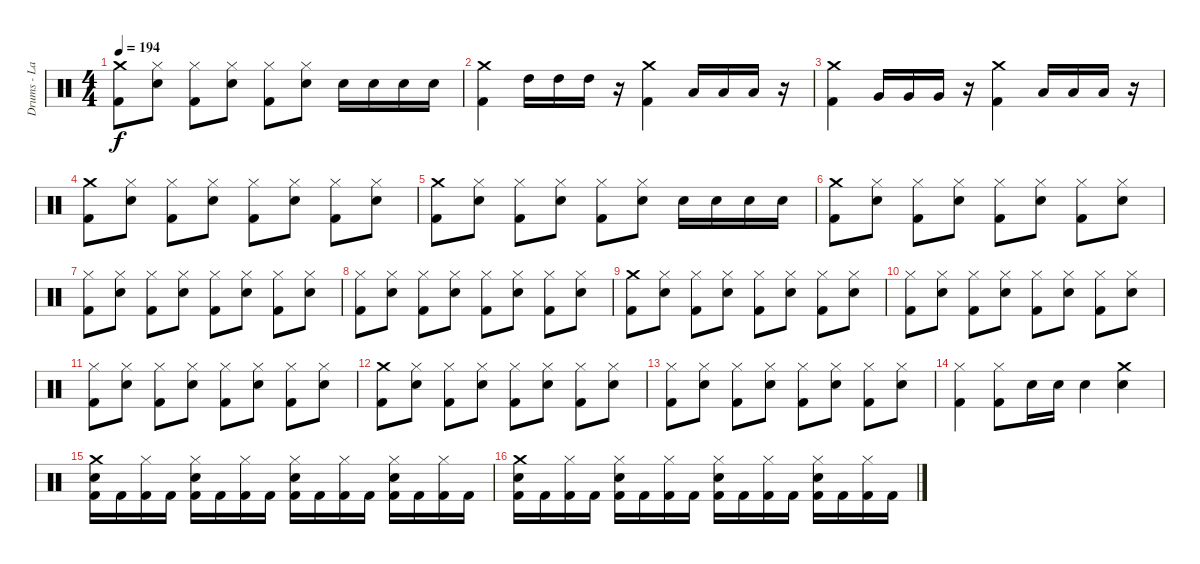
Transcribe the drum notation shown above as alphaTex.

\track ("Drums - Lars" "Drums - La") {instrument percussion}
\staff {score}
\articulation defaults
\ts (4 4)
\tempo 194
\clef neutral
\ks c
("Crash medium (hit)" "Kick (hit) 2").8{dy f} ("Hi-Hat (closed)" "Snare (hit) 2").8 ("Hi-Hat (closed)" "Kick (hit) 2").8 ("Hi-Hat (closed)" "Snare (hit) 2").8 ("Hi-Hat (closed)" "Kick (hit) 2").8 ("Hi-Hat (closed)" "Snare (hit) 2").8 "Snare (hit) 2".16 "Snare (hit) 2".16 "Snare (hit) 2".16 "Snare (hit) 2".16 |
("Crash medium (hit)" "Kick (hit) 2").4 "High Tom (hit)".16 "High Tom (hit)".16 "High Tom (hit)".16 r.16 ("Crash medium (hit)" "Kick (hit) 2").4 "Low Tom (hit)".16 "Low Tom (hit)".16 "Low Tom (hit)".16 r.16 |
("Crash medium (hit)" "Kick (hit) 2").4 "Very Low Tom (hit)".16 "Very Low Tom (hit)".16 "Very Low Tom (hit)".16 r.16 ("Crash medium (hit)" "Kick (hit) 2").4 "Low Floor Tom (hit)".16 "Low Floor Tom (hit)".16 "Low Floor Tom (hit)".16 r.16 |
("Crash medium (hit)" "Kick (hit) 2").8 ("Hi-Hat (closed)" "Snare (hit) 2").8 ("Hi-Hat (closed)" "Kick (hit) 2").8 ("Hi-Hat (closed)" "Snare (hit) 2").8 ("Hi-Hat (closed)" "Kick (hit) 2").8 ("Hi-Hat (closed)" "Snare (hit) 2").8 ("Hi-Hat (closed)" "Kick (hit) 2").8 ("Hi-Hat (closed)" "Snare (hit) 2").8 |
("Crash medium (hit)" "Kick (hit) 2").8 ("Hi-Hat (closed)" "Snare (hit) 2").8 ("Hi-Hat (closed)" "Kick (hit) 2").8 ("Hi-Hat (closed)" "Snare (hit) 2").8 ("Hi-Hat (closed)" "Kick (hit) 2").8 ("Hi-Hat (closed)" "Snare (hit) 2").8 "Snare (hit) 2".16 "Snare (hit) 2".16 "Snare (hit) 2".16 "Snare (hit) 2".16 |
("Crash medium (hit)" "Kick (hit) 2").8 ("Hi-Hat (closed)" "Snare (hit) 2").8 ("Hi-Hat (closed)" "Kick (hit) 2").8 ("Hi-Hat (closed)" "Snare (hit) 2").8 ("Hi-Hat (closed)" "Kick (hit) 2").8 ("Hi-Hat (closed)" "Snare (hit) 2").8 ("Hi-Hat (closed)" "Kick (hit) 2").8 ("Hi-Hat (closed)" "Snare (hit) 2").8 |
("Hi-Hat (closed)" "Kick (hit) 2").8 ("Hi-Hat (closed)" "Snare (hit) 2").8 ("Hi-Hat (closed)" "Kick (hit) 2").8 ("Hi-Hat (closed)" "Snare (hit) 2").8 ("Hi-Hat (closed)" "Kick (hit) 2").8 ("Hi-Hat (closed)" "Snare (hit) 2").8 ("Hi-Hat (closed)" "Kick (hit) 2").8 ("Hi-Hat (closed)" "Snare (hit) 2").8 |
("Hi-Hat (closed)" "Kick (hit) 2").8 ("Hi-Hat (closed)" "Snare (hit) 2").8 ("Hi-Hat (closed)" "Kick (hit) 2").8 ("Hi-Hat (closed)" "Snare (hit) 2").8 ("Hi-Hat (closed)" "Kick (hit) 2").8 ("Hi-Hat (closed)" "Snare (hit) 2").8 ("Hi-Hat (closed)" "Kick (hit) 2").8 ("Hi-Hat (closed)" "Snare (hit) 2").8 |
("Crash medium (hit)" "Kick (hit) 2").8 ("Hi-Hat (closed)" "Snare (hit) 2").8 ("Hi-Hat (closed)" "Kick (hit) 2").8 ("Hi-Hat (closed)" "Snare (hit) 2").8 ("Hi-Hat (closed)" "Kick (hit) 2").8 ("Hi-Hat (closed)" "Snare (hit) 2").8 ("Hi-Hat (closed)" "Kick (hit) 2").8 ("Hi-Hat (closed)" "Snare (hit) 2").8 |
("Hi-Hat (closed)" "Kick (hit) 2").8 ("Hi-Hat (closed)" "Snare (hit) 2").8 ("Hi-Hat (closed)" "Kick (hit) 2").8 ("Hi-Hat (closed)" "Snare (hit) 2").8 ("Hi-Hat (closed)" "Kick (hit) 2").8 ("Hi-Hat (closed)" "Snare (hit) 2").8 ("Hi-Hat (closed)" "Kick (hit) 2").8 ("Hi-Hat (closed)" "Snare (hit) 2").8 |
("Hi-Hat (closed)" "Kick (hit) 2").8 ("Hi-Hat (closed)" "Snare (hit) 2").8 ("Hi-Hat (closed)" "Kick (hit) 2").8 ("Hi-Hat (closed)" "Snare (hit) 2").8 ("Hi-Hat (closed)" "Kick (hit) 2").8 ("Hi-Hat (closed)" "Snare (hit) 2").8 ("Hi-Hat (closed)" "Kick (hit) 2").8 ("Hi-Hat (closed)" "Snare (hit) 2").8 |
("Crash medium (hit)" "Kick (hit) 2").8 ("Hi-Hat (closed)" "Snare (hit) 2").8 ("Hi-Hat (closed)" "Kick (hit) 2").8 ("Hi-Hat (closed)" "Snare (hit) 2").8 ("Hi-Hat (closed)" "Kick (hit) 2").8 ("Hi-Hat (closed)" "Snare (hit) 2").8 ("Hi-Hat (closed)" "Kick (hit) 2").8 ("Hi-Hat (closed)" "Snare (hit) 2").8 |
("Hi-Hat (closed)" "Kick (hit) 2").8 ("Hi-Hat (closed)" "Snare (hit) 2").8 ("Hi-Hat (closed)" "Kick (hit) 2").8 ("Hi-Hat (closed)" "Snare (hit) 2").8 ("Hi-Hat (closed)" "Kick (hit) 2").8 ("Hi-Hat (closed)" "Snare (hit) 2").8 ("Hi-Hat (closed)" "Kick (hit) 2").8 ("Hi-Hat (closed)" "Snare (hit) 2").8 |
("Hi-Hat (closed)" "Kick (hit) 2").4 ("Hi-Hat (closed)" "Kick (hit) 2").8 "Snare (hit) 2".16 "Snare (hit) 2".16 "Snare (hit) 2".4 ("Crash medium (hit)" "Snare (hit) 2").4 |
("Crash medium (hit)" "Snare (hit) 2" "Kick (hit) 2").16 "Kick (hit) 2".16 ("Hi-Hat (closed)" "Kick (hit) 2").16 "Kick (hit) 2".16 ("Hi-Hat (closed)" "Snare (hit) 2" "Kick (hit) 2").16 "Kick (hit) 2".16 ("Hi-Hat (closed)" "Kick (hit) 2").16 "Kick (hit) 2".16 ("Hi-Hat (closed)" "Snare (hit) 2" "Kick (hit) 2").16 "Kick (hit) 2".16 ("Hi-Hat (closed)" "Kick (hit) 2").16 "Kick (hit) 2".16 ("Hi-Hat (closed)" "Snare (hit) 2" "Kick (hit) 2").16 "Kick (hit) 2".16 ("Hi-Hat (closed)" "Kick (hit) 2").16 "Kick (hit) 2".16 |
("Crash medium (hit)" "Snare (hit) 2" "Kick (hit) 2").16 "Kick (hit) 2".16 ("Hi-Hat (closed)" "Kick (hit) 2").16 "Kick (hit) 2".16 ("Hi-Hat (closed)" "Snare (hit) 2" "Kick (hit) 2").16 "Kick (hit) 2".16 ("Hi-Hat (closed)" "Kick (hit) 2").16 "Kick (hit) 2".16 ("Hi-Hat (closed)" "Snare (hit) 2" "Kick (hit) 2").16 "Kick (hit) 2".16 ("Hi-Hat (closed)" "Kick (hit) 2").16 "Kick (hit) 2".16 ("Hi-Hat (closed)" "Snare (hit) 2" "Kick (hit) 2").16 "Kick (hit) 2".16 ("Hi-Hat (closed)" "Kick (hit) 2").16 "Kick (hit) 2".16
